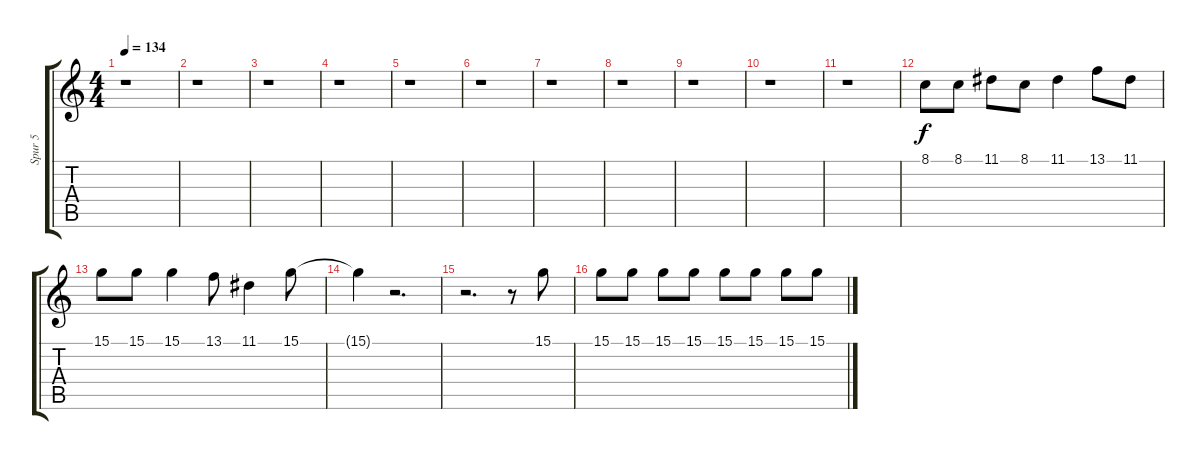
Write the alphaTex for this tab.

\track ("Spur 5" "Spur 5") {instrument lead6voice}
\staff {score tabs}
\tuning (E4 B3 G3 D3 A2 E2) {hide}
\ts (4 4)
\tempo 134
\clef g2
\ks c
r.1{dy f} |
r.1 |
r.1 |
r.1 |
r.1 |
r.1 |
r.1 |
r.1 |
r.1 |
r.1 |
r.1 |
8.1.8 8.1.8 11.1.8 8.1.8 11.1.4 13.1.8 11.1.8 |
15.1.8 15.1.8 15.1.4 13.1.8 11.1.4 15.1.8 |
15.1{t}.4 r.2{d} |
r.2{d} r.8 15.1.8 |
15.1.8 15.1.8 15.1.8 15.1.8 15.1.8 15.1.8 15.1.8 15.1.8
